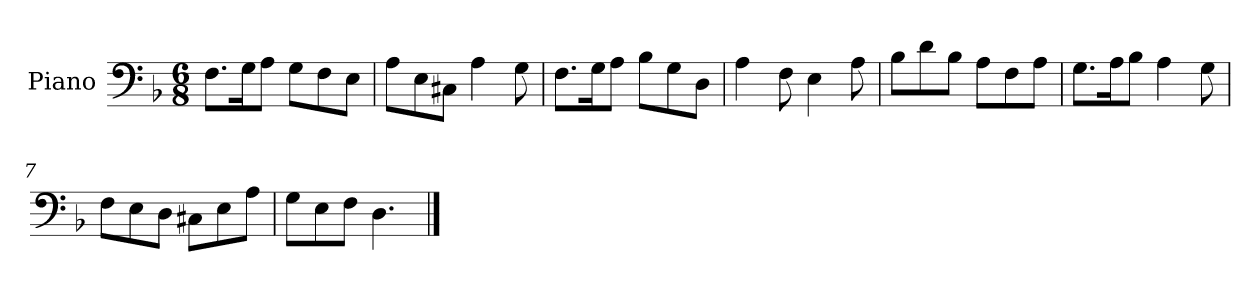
**kern
*part1
*staff1
*I"Piano
*I'Pno
*clefF4
*k[b-]
*d:
*M6/8
=1
8.F\L
16G\K
8A\J
8G\L
8F\
8E\J
=2
8A\L
8E\
8C#X\J
4A\
8G\
=3
8.F\L
16G\K
8A\J
8B-\L
8G\
8D\J
=4
4A\
8F\
4E\
8A\
=5
8B-\L
8d\
8B-\J
8A\L
8F\
8A\J
=6
8.G\L
16A\K
8B-\J
4A\
8G\
=7
8F\L
8E\
8D\J
8C#X\L
8E\
8A\J
=8
8G\L
8E\
8F\J
4.D\
==
*-
